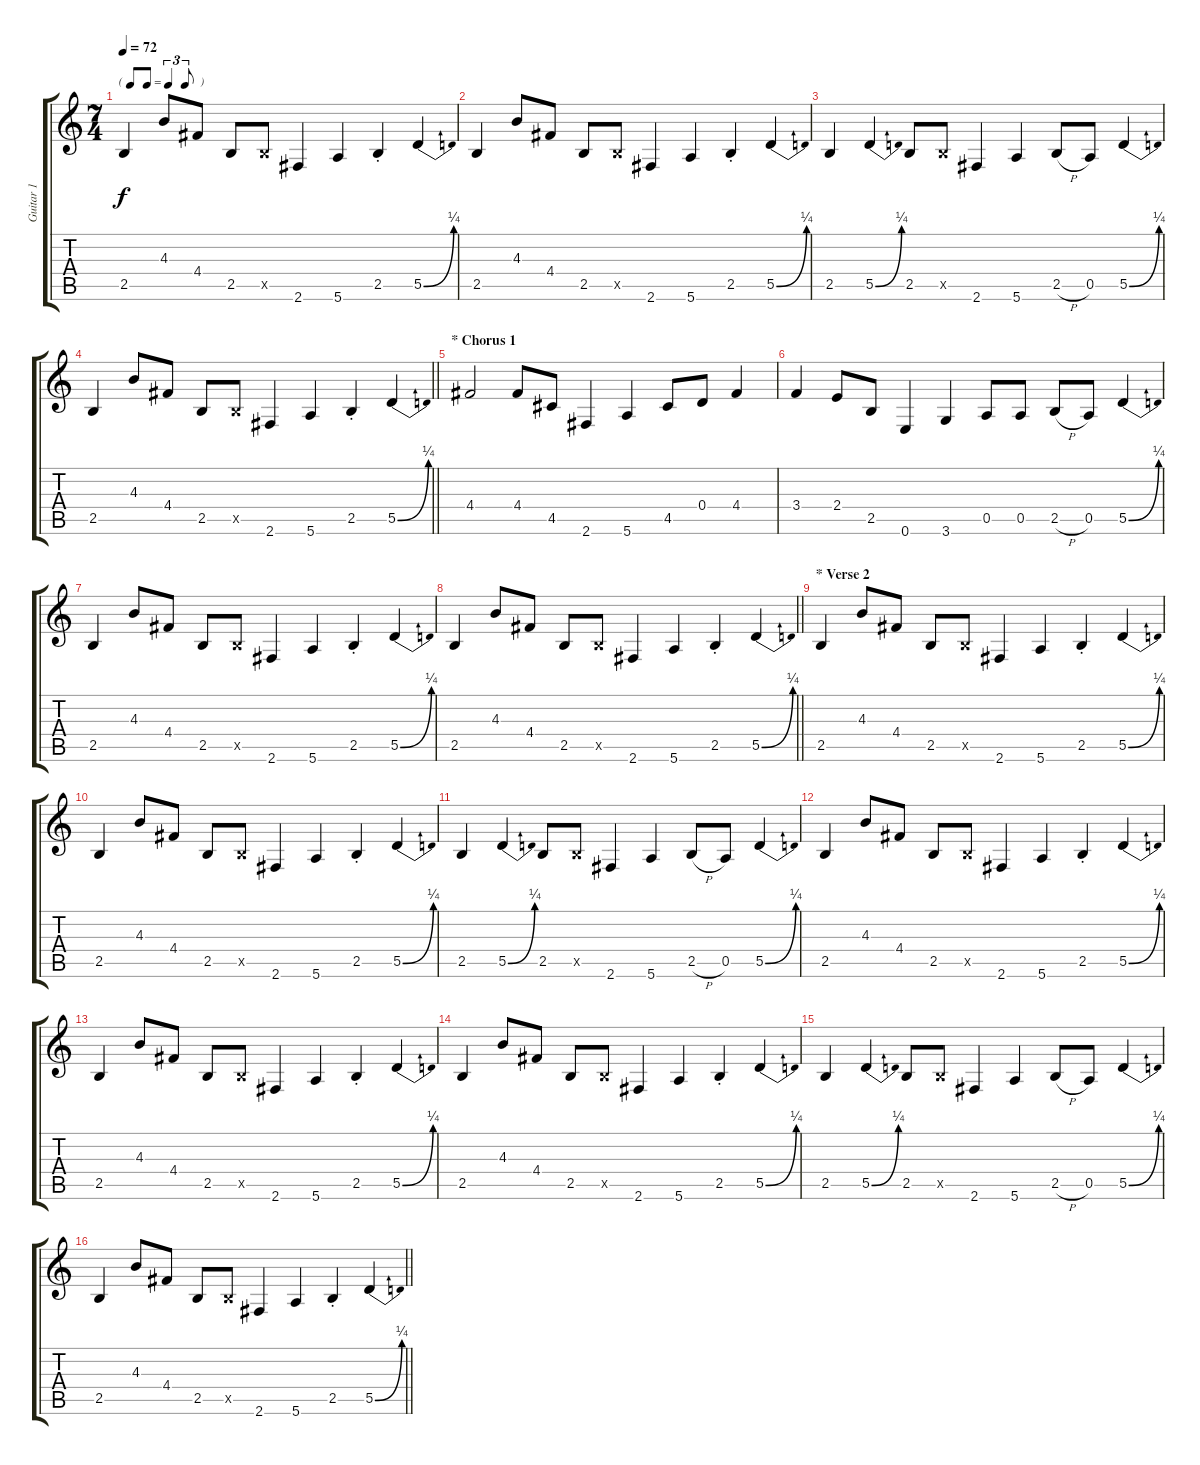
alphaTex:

\track ("Guitar 1" "Guitar 1") {mute instrument electricguitarclean}
\staff {score tabs}
\tuning (E4 B3 G3 D3 A2 E2) {hide}
\ts (7 4)
\tf triplet8th
\tempo 72
\clef g2
\ks c
2.5.4{dy f} 4.3.8 4.4.8 2.5.8 2.5{x}.8 2.6.4 5.6.4 2.5{st}.4 5.5{be (bend 0 0 60 1)}.4 |
2.5.4 4.3.8 4.4.8 2.5.8 2.5{x}.8 2.6.4 5.6.4 2.5{st}.4 5.5{be (bend 0 0 60 1)}.4 |
2.5.4 5.5{be (bend 0 0 60 1)}.4 2.5.8 2.5{x}.8 2.6.4 5.6.4 2.5{h}.8 0.5.8 5.5{be (bend 0 0 60 1)}.4 |
\barLineRight lightlight
2.5.4 4.3.8 4.4.8 2.5.8 2.5{x}.8 2.6.4 5.6.4 2.5{st}.4 5.5{be (bend 0 0 60 1)}.4 |
\section ("" "* Chorus 1")
4.4.2 4.4.8 4.5.8 2.6.4 5.6.4 4.5.8 0.4.8 4.4.4 |
3.4.4 2.4.8 2.5.8 0.6.4 3.6.4 0.5.8 0.5.8 2.5{h}.8 0.5.8 5.5{be (bend 0 0 60 1)}.4 |
2.5.4 4.3.8 4.4.8 2.5.8 2.5{x}.8 2.6.4 5.6.4 2.5{st}.4 5.5{be (bend 0 0 60 1)}.4 |
\barLineRight lightlight
2.5.4 4.3.8 4.4.8 2.5.8 2.5{x}.8 2.6.4 5.6.4 2.5{st}.4 5.5{be (bend 0 0 60 1)}.4 |
\section ("" "* Verse 2")
2.5.4 4.3.8 4.4.8 2.5.8 2.5{x}.8 2.6.4 5.6.4 2.5{st}.4 5.5{be (bend 0 0 60 1)}.4 |
2.5.4 4.3.8 4.4.8 2.5.8 2.5{x}.8 2.6.4 5.6.4 2.5{st}.4 5.5{be (bend 0 0 60 1)}.4 |
2.5.4 5.5{be (bend 0 0 60 1)}.4 2.5.8 2.5{x}.8 2.6.4 5.6.4 2.5{h}.8 0.5.8 5.5{be (bend 0 0 60 1)}.4 |
2.5.4 4.3.8 4.4.8 2.5.8 2.5{x}.8 2.6.4 5.6.4 2.5{st}.4 5.5{be (bend 0 0 60 1)}.4 |
2.5.4 4.3.8 4.4.8 2.5.8 2.5{x}.8 2.6.4 5.6.4 2.5{st}.4 5.5{be (bend 0 0 60 1)}.4 |
2.5.4 4.3.8 4.4.8 2.5.8 2.5{x}.8 2.6.4 5.6.4 2.5{st}.4 5.5{be (bend 0 0 60 1)}.4 |
2.5.4 5.5{be (bend 0 0 60 1)}.4 2.5.8 2.5{x}.8 2.6.4 5.6.4 2.5{h}.8 0.5.8 5.5{be (bend 0 0 60 1)}.4 |
\barLineRight lightlight
2.5.4 4.3.8 4.4.8 2.5.8 2.5{x}.8 2.6.4 5.6.4 2.5{st}.4 5.5{be (bend 0 0 60 1)}.4
